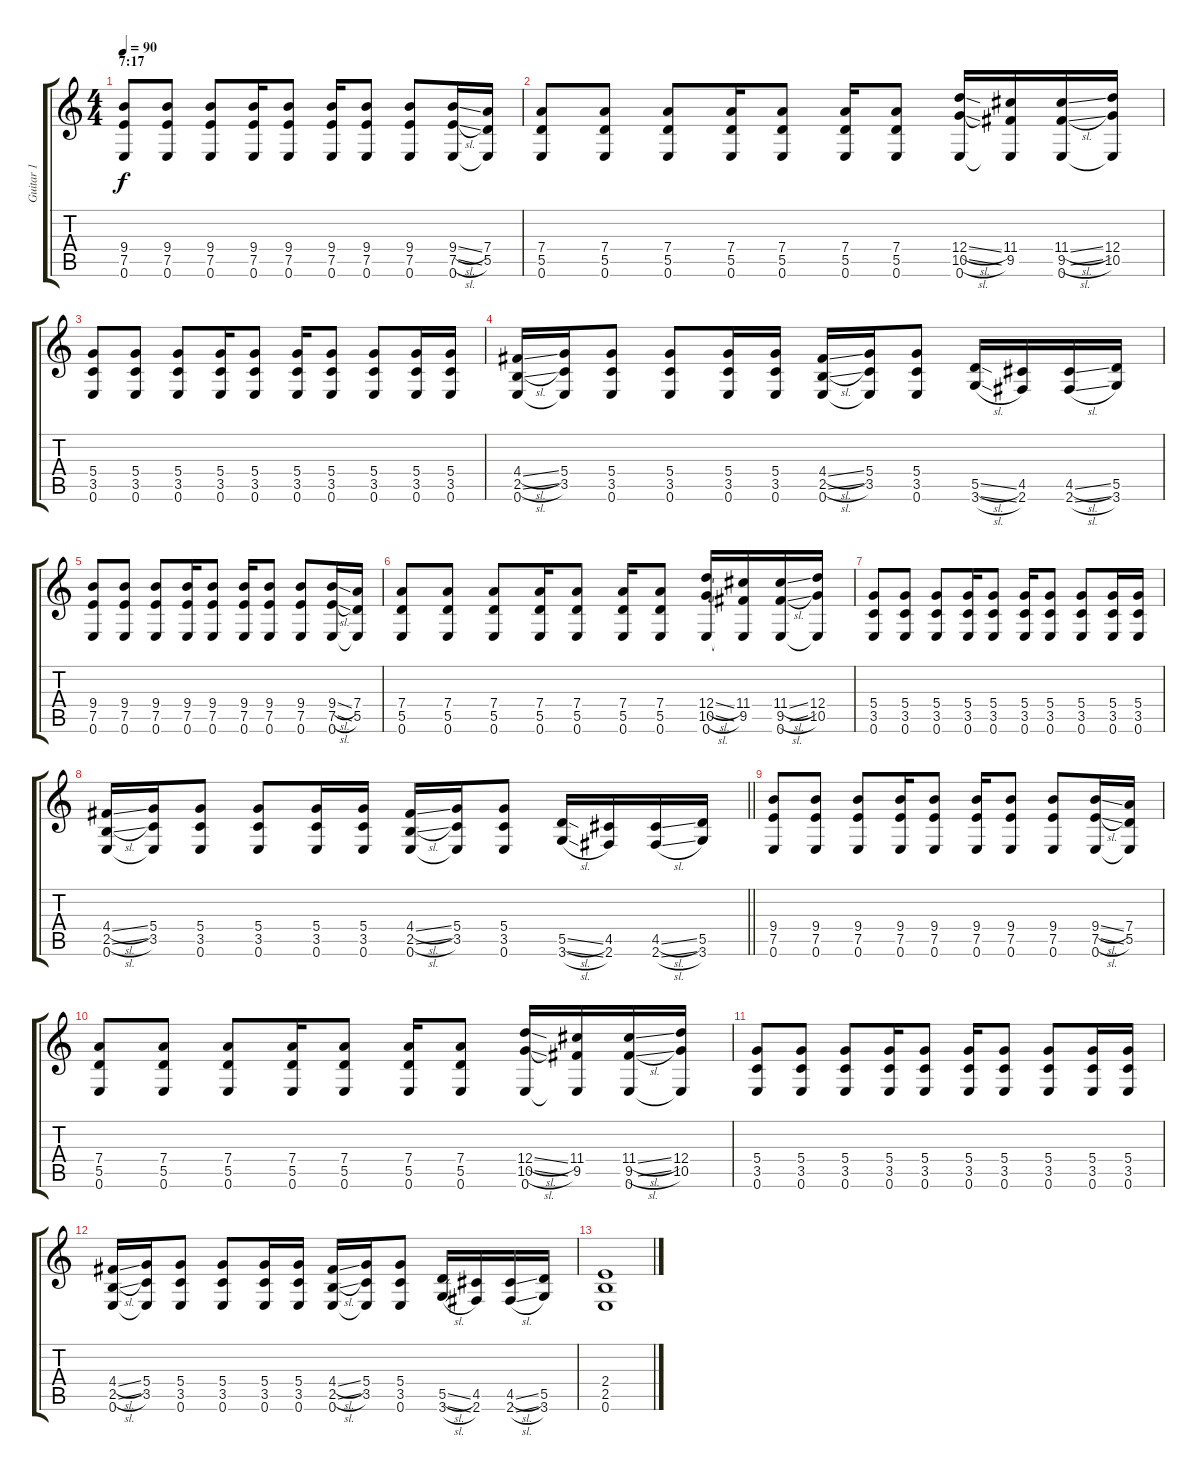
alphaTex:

\track ("Guitar 1" "Guitar 1") {instrument distortionguitar}
\staff {score tabs}
\tuning (E4 B3 G3 D3 A2 E2) {hide}
\ts (4 4)
\section ("" "7:17")
\tempo 90
\clef g2
\ks c
(9.4 7.5 0.6).8{dy f} (9.4 7.5 0.6).8 (9.4 7.5 0.6).8 (9.4 7.5 0.6).16 (9.4 7.5 0.6).8 (9.4 7.5 0.6).16 (9.4 7.5 0.6).8 (9.4 7.5 0.6).8 (9.4{sl} 7.5{sl} 0.6).16 (7.4 5.5 0.6{t}).16 |
(7.4 5.5 0.6).8 (7.4 5.5 0.6).8 (7.4 5.5 0.6).8 (7.4 5.5 0.6).16 (7.4 5.5 0.6).8 (7.4 5.5 0.6).16 (7.4 5.5 0.6).8 (12.4{sl} 10.5{sl} 0.6).16 (11.4 9.5 0.6{t}).16 (11.4{sl} 9.5{sl} 0.6).16 (12.4 10.5 0.6{t}).16 |
(5.4 3.5 0.6).8 (5.4 3.5 0.6).8 (5.4 3.5 0.6).8 (5.4 3.5 0.6).16 (5.4 3.5 0.6).8 (5.4 3.5 0.6).16 (5.4 3.5 0.6).8 (5.4 3.5 0.6).8 (5.4 3.5 0.6).16 (5.4 3.5 0.6).16 |
(4.4{sl} 2.5{sl} 0.6).16 (5.4 3.5 0.6{t}).16 (5.4 3.5 0.6).8 (5.4 3.5 0.6).8 (5.4 3.5 0.6).16 (5.4 3.5 0.6).16 (4.4{sl} 2.5{sl} 0.6).16 (5.4 3.5 0.6{t}).16 (5.4 3.5 0.6).8 (5.5{sl} 3.6{sl}).16 (4.5 2.6).16 (4.5{sl} 2.6{sl}).16 (5.5 3.6).16 |
(9.4 7.5 0.6).8 (9.4 7.5 0.6).8 (9.4 7.5 0.6).8 (9.4 7.5 0.6).16 (9.4 7.5 0.6).8 (9.4 7.5 0.6).16 (9.4 7.5 0.6).8 (9.4 7.5 0.6).8 (9.4{sl} 7.5{sl} 0.6).16 (7.4 5.5 0.6{t}).16 |
(7.4 5.5 0.6).8 (7.4 5.5 0.6).8 (7.4 5.5 0.6).8 (7.4 5.5 0.6).16 (7.4 5.5 0.6).8 (7.4 5.5 0.6).16 (7.4 5.5 0.6).8 (12.4{sl} 10.5{sl} 0.6).16 (11.4 9.5 0.6{t}).16 (11.4{sl} 9.5{sl} 0.6).16 (12.4 10.5 0.6{t}).16 |
(5.4 3.5 0.6).8 (5.4 3.5 0.6).8 (5.4 3.5 0.6).8 (5.4 3.5 0.6).16 (5.4 3.5 0.6).8 (5.4 3.5 0.6).16 (5.4 3.5 0.6).8 (5.4 3.5 0.6).8 (5.4 3.5 0.6).16 (5.4 3.5 0.6).16 |
\barLineRight lightlight
(4.4{sl} 2.5{sl} 0.6).16 (5.4 3.5 0.6{t}).16 (5.4 3.5 0.6).8 (5.4 3.5 0.6).8 (5.4 3.5 0.6).16 (5.4 3.5 0.6).16 (4.4{sl} 2.5{sl} 0.6).16 (5.4 3.5 0.6{t}).16 (5.4 3.5 0.6).8 (5.5{sl} 3.6{sl}).16 (4.5 2.6).16 (4.5{sl} 2.6{sl}).16 (5.5 3.6).16 |
(9.4 7.5 0.6).8 (9.4 7.5 0.6).8 (9.4 7.5 0.6).8 (9.4 7.5 0.6).16 (9.4 7.5 0.6).8 (9.4 7.5 0.6).16 (9.4 7.5 0.6).8 (9.4 7.5 0.6).8 (9.4{sl} 7.5{sl} 0.6).16 (7.4 5.5 0.6{t}).16 |
(7.4 5.5 0.6).8 (7.4 5.5 0.6).8 (7.4 5.5 0.6).8 (7.4 5.5 0.6).16 (7.4 5.5 0.6).8 (7.4 5.5 0.6).16 (7.4 5.5 0.6).8 (12.4{sl} 10.5{sl} 0.6).16 (11.4 9.5 0.6{t}).16 (11.4{sl} 9.5{sl} 0.6).16 (12.4 10.5 0.6{t}).16 |
(5.4 3.5 0.6).8 (5.4 3.5 0.6).8 (5.4 3.5 0.6).8 (5.4 3.5 0.6).16 (5.4 3.5 0.6).8 (5.4 3.5 0.6).16 (5.4 3.5 0.6).8 (5.4 3.5 0.6).8 (5.4 3.5 0.6).16 (5.4 3.5 0.6).16 |
(4.4{sl} 2.5{sl} 0.6).16 (5.4 3.5 0.6{t}).16 (5.4 3.5 0.6).8 (5.4 3.5 0.6).8 (5.4 3.5 0.6).16 (5.4 3.5 0.6).16 (4.4{sl} 2.5{sl} 0.6).16 (5.4 3.5 0.6{t}).16 (5.4 3.5 0.6).8 (5.5{sl} 3.6{sl}).16 (4.5 2.6).16 (4.5{sl} 2.6{sl}).16 (5.5 3.6).16 |
(2.4 2.5 0.6).1
